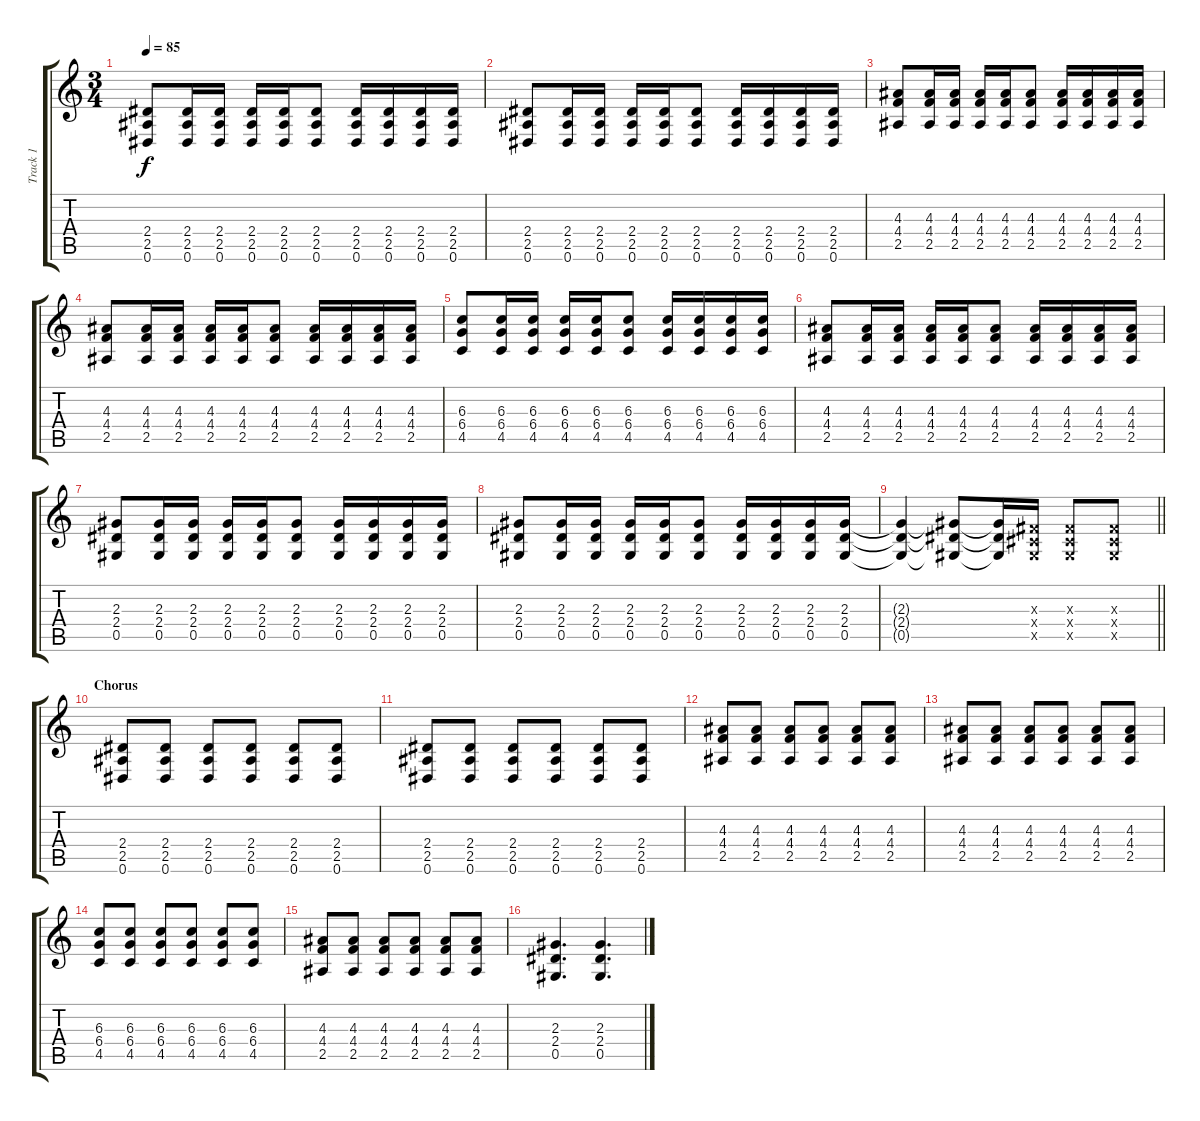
\track ("Track 1" "Track 1") {instrument distortionguitar}
\staff {score tabs}
\tuning (Eb4 Bb3 Gb3 Db3 Ab2 Eb2) {hide}
\ts (3 4)
\tempo 85
\clef g2
\ks c
(2.4 2.5 0.6).8{dy f} (2.4 2.5 0.6).16 (2.4 2.5 0.6).16 (2.4 2.5 0.6).16 (2.4 2.5 0.6).16 (2.4 2.5 0.6).8 (2.4 2.5 0.6).16 (2.4 2.5 0.6).16 (2.4 2.5 0.6).16 (2.4 2.5 0.6).16 |
(2.4 2.5 0.6).8 (2.4 2.5 0.6).16 (2.4 2.5 0.6).16 (2.4 2.5 0.6).16 (2.4 2.5 0.6).16 (2.4 2.5 0.6).8 (2.4 2.5 0.6).16 (2.4 2.5 0.6).16 (2.4 2.5 0.6).16 (2.4 2.5 0.6).16 |
(4.3 4.4 2.5).8 (4.3 4.4 2.5).16 (4.3 4.4 2.5).16 (4.3 4.4 2.5).16 (4.3 4.4 2.5).16 (4.3 4.4 2.5).8 (4.3 4.4 2.5).16 (4.3 4.4 2.5).16 (4.3 4.4 2.5).16 (4.3 4.4 2.5).16 |
(4.3 4.4 2.5).8 (4.3 4.4 2.5).16 (4.3 4.4 2.5).16 (4.3 4.4 2.5).16 (4.3 4.4 2.5).16 (4.3 4.4 2.5).8 (4.3 4.4 2.5).16 (4.3 4.4 2.5).16 (4.3 4.4 2.5).16 (4.3 4.4 2.5).16 |
(6.3 6.4 4.5).8 (6.3 6.4 4.5).16 (6.3 6.4 4.5).16 (6.3 6.4 4.5).16 (6.3 6.4 4.5).16 (6.3 6.4 4.5).8 (6.3 6.4 4.5).16 (6.3 6.4 4.5).16 (6.3 6.4 4.5).16 (6.3 6.4 4.5).16 |
(4.3 4.4 2.5).8 (4.3 4.4 2.5).16 (4.3 4.4 2.5).16 (4.3 4.4 2.5).16 (4.3 4.4 2.5).16 (4.3 4.4 2.5).8 (4.3 4.4 2.5).16 (4.3 4.4 2.5).16 (4.3 4.4 2.5).16 (4.3 4.4 2.5).16 |
(2.3 2.4 0.5).8 (2.3 2.4 0.5).16 (2.3 2.4 0.5).16 (2.3 2.4 0.5).16 (2.3 2.4 0.5).16 (2.3 2.4 0.5).8 (2.3 2.4 0.5).16 (2.3 2.4 0.5).16 (2.3 2.4 0.5).16 (2.3 2.4 0.5).16 |
(2.3 2.4 0.5).8 (2.3 2.4 0.5).16 (2.3 2.4 0.5).16 (2.3 2.4 0.5).16 (2.3 2.4 0.5).16 (2.3 2.4 0.5).8 (2.3 2.4 0.5).16 (2.3 2.4 0.5).16 (2.3 2.4 0.5).16 (2.3 2.4 0.5).16 |
\barLineRight lightlight
(2.3{t} 2.4{t} 0.5{t}).4{instrument distortionguitar} (2.3{t} 2.4{t} 0.5{t}).8 (2.3{t} 2.4{t} 0.5{t}).16 (0.3{x} 0.4{x} 0.5{x}).16 (0.3{x} 0.4{x} 0.5{x}).8 (0.3{x} 0.4{x} 0.5{x}).8 |
\section ("" "Chorus")
(2.4 2.5 0.6).8 (2.4 2.5 0.6).8 (2.4 2.5 0.6).8 (2.4 2.5 0.6).8 (2.4 2.5 0.6).8 (2.4 2.5 0.6).8 |
(2.4 2.5 0.6).8 (2.4 2.5 0.6).8 (2.4 2.5 0.6).8 (2.4 2.5 0.6).8 (2.4 2.5 0.6).8 (2.4 2.5 0.6).8 |
(4.3 4.4 2.5).8 (4.3 4.4 2.5).8 (4.3 4.4 2.5).8 (4.3 4.4 2.5).8 (4.3 4.4 2.5).8 (4.3 4.4 2.5).8 |
(4.3 4.4 2.5).8 (4.3 4.4 2.5).8 (4.3 4.4 2.5).8 (4.3 4.4 2.5).8 (4.3 4.4 2.5).8 (4.3 4.4 2.5).8 |
(6.3 6.4 4.5).8 (6.3 6.4 4.5).8 (6.3 6.4 4.5).8 (6.3 6.4 4.5).8 (6.3 6.4 4.5).8 (6.3 6.4 4.5).8 |
(4.3 4.4 2.5).8 (4.3 4.4 2.5).8 (4.3 4.4 2.5).8 (4.3 4.4 2.5).8 (4.3 4.4 2.5).8 (4.3 4.4 2.5).8 |
(2.3 2.4 0.5).4{d} (2.3 2.4 0.5).4{d}
